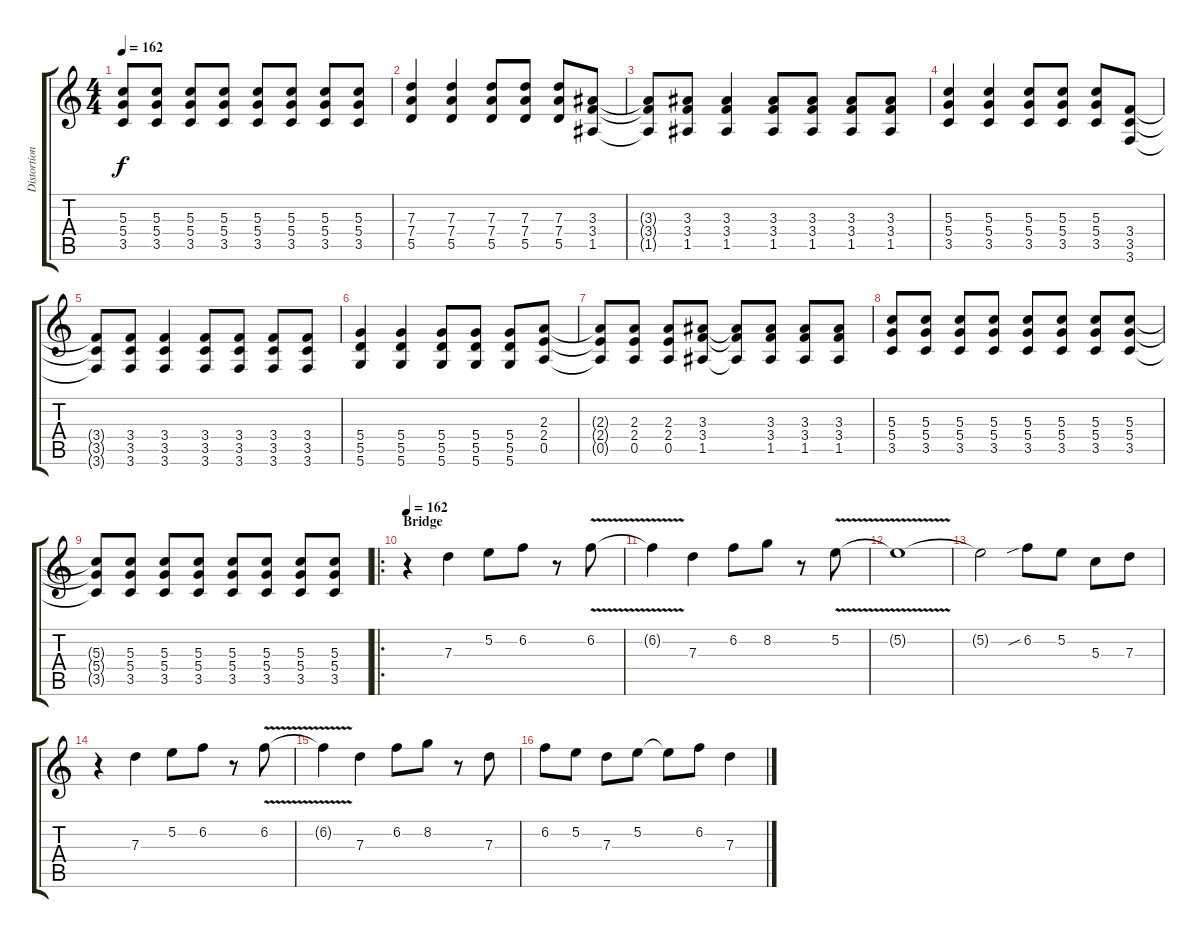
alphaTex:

\track ("Distortion Guitar" "Distortion") {instrument distortionguitar}
\staff {score tabs}
\tuning (E4 B3 G3 D3 A2 D2) {hide}
\ts (4 4)
\tempo 162
\clef g2
\ks c
(5.3{t} 5.4{t} 3.5{t}).8{dy f} (5.3 5.4 3.5).8 (5.3 5.4 3.5).8 (5.3 5.4 3.5).8 (5.3 5.4 3.5).8 (5.3 5.4 3.5).8 (5.3 5.4 3.5).8 (5.3 5.4 3.5).8 |
(7.3 7.4 5.5).4 (7.3 7.4 5.5).4 (7.3 7.4 5.5).8 (7.3 7.4 5.5).8 (7.3 7.4 5.5).8 (3.3 3.4 1.5).8 |
(3.3{t} 3.4{t} 1.5{t}).8 (3.3 3.4 1.5).8 (3.3 3.4 1.5).4 (3.3 3.4 1.5).8 (3.3 3.4 1.5).8 (3.3 3.4 1.5).8 (3.3 3.4 1.5).8 |
(5.3 5.4 3.5).4 (5.3 5.4 3.5).4 (5.3 5.4 3.5).8 (5.3 5.4 3.5).8 (5.3 5.4 3.5).8 (3.4 3.5 3.6).8 |
(3.4{t} 3.5{t} 3.6{t}).8 (3.4 3.5 3.6).8 (3.4 3.5 3.6).4 (3.4 3.5 3.6).8 (3.4 3.5 3.6).8 (3.4 3.5 3.6).8 (3.4 3.5 3.6).8 |
(5.4 5.5 5.6).4 (5.4 5.5 5.6).4 (5.4 5.5 5.6).8 (5.4 5.5 5.6).8 (5.4 5.5 5.6).8 (2.3 2.4 0.5).8 |
(2.3{t} 2.4{t} 0.5{t}).8 (2.3 2.4 0.5).8 (2.3 2.4 0.5).8 (3.3 3.4 1.5).8 (3.3{t} 3.4{t} 1.5{t}).8 (3.3 3.4 1.5).8 (3.3 3.4 1.5).8 (3.3 3.4 1.5).8 |
(5.3 5.4 3.5).8 (5.3 5.4 3.5).8 (5.3 5.4 3.5).8 (5.3 5.4 3.5).8 (5.3 5.4 3.5).8 (5.3 5.4 3.5).8 (5.3 5.4 3.5).8 (5.3 5.4 3.5).8 |
(5.3{t} 5.4{t} 3.5{t}).8 (5.3 5.4 3.5).8 (5.3 5.4 3.5).8 (5.3 5.4 3.5).8 (5.3 5.4 3.5).8 (5.3 5.4 3.5).8 (5.3 5.4 3.5).8 (5.3 5.4 3.5).8 |
\ro
\section ("" "Bridge")
\tempo 162
r.4 7.3.4 5.2.8 6.2.8 r.8 6.2{v}.8 |
6.2{t}.4 7.3.4 6.2.8 8.2.8 r.8 5.2{v}.8 |
5.2{t}.1 |
5.2{t}.2 6.2{sib}.8 5.2.8 5.3.8 7.3.8 |
r.4 7.3.4 5.2.8 6.2.8 r.8 6.2{v}.8 |
6.2{t}.4 7.3.4 6.2.8 8.2.8 r.8 7.3.8 |
6.2.8 5.2.8 7.3.8 5.2.8 5.2{t}.8 6.2.8 7.3.4
